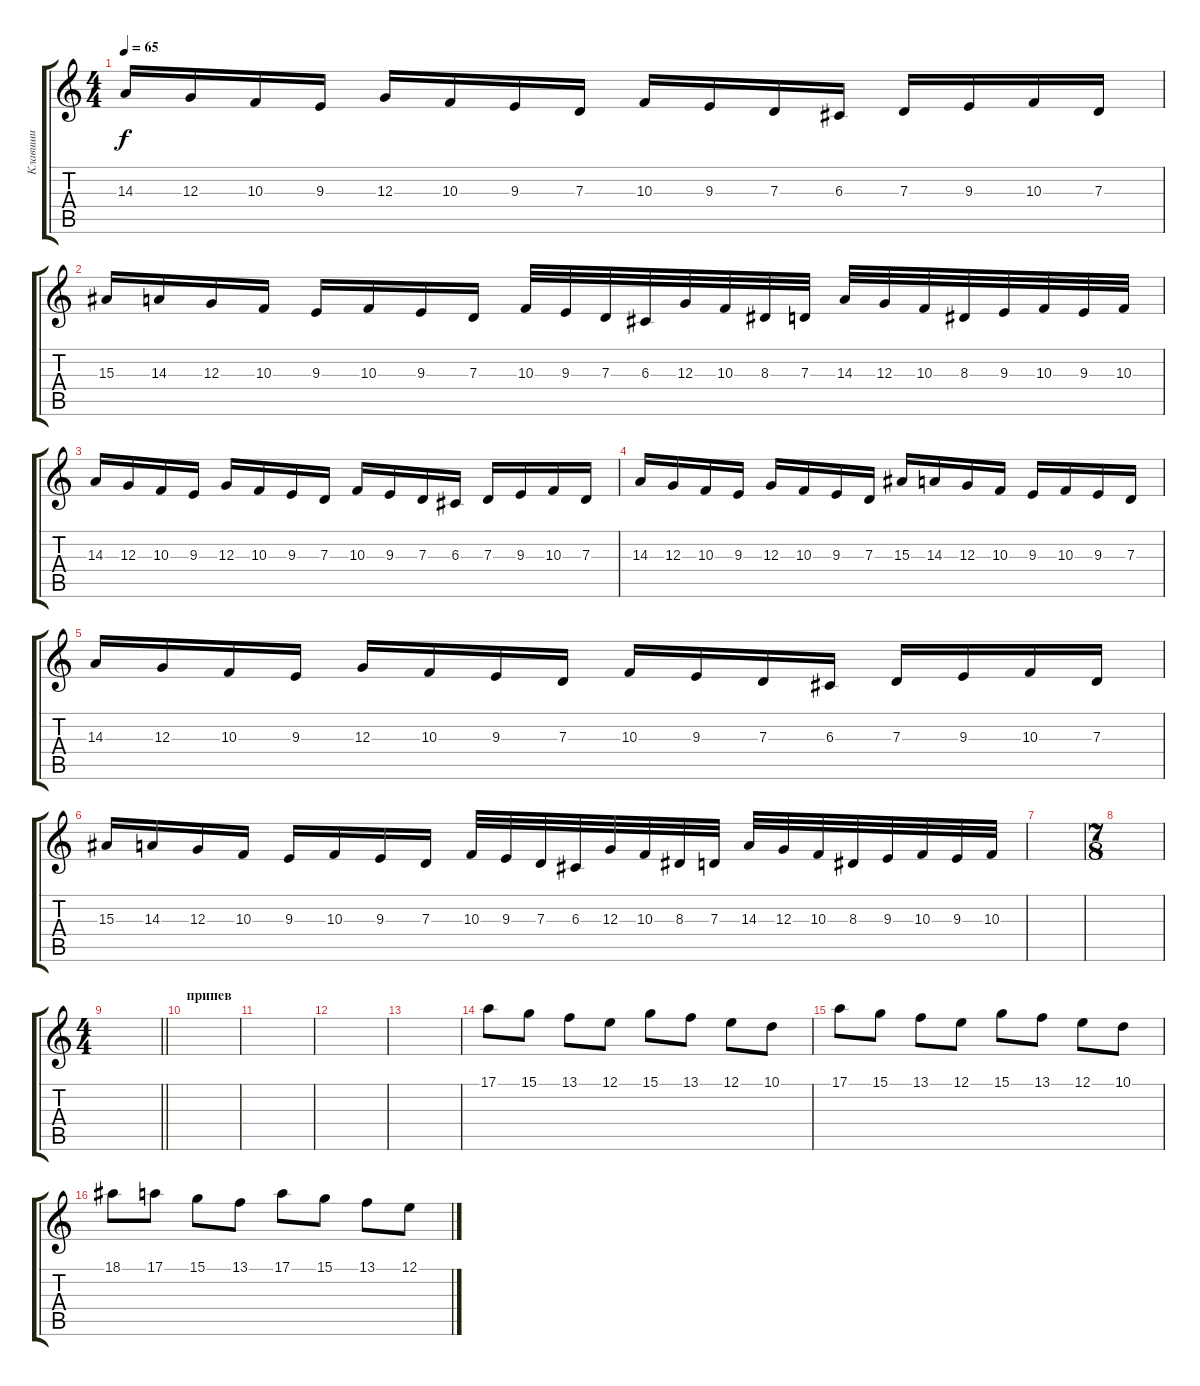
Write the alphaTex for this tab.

\track ("Клавиши" "Клавиши") {instrument sitar}
\staff {score tabs}
\tuning (E4 B3 G3 D3 A2 E2) {hide}
\ts (4 4)
\tempo 65
\clef g2
\ks c
14.3.16{dy f} 12.3.16 10.3.16 9.3.16 12.3.16 10.3.16 9.3.16 7.3.16 10.3.16 9.3.16 7.3.16 6.3.16 7.3.16 9.3.16 10.3.16 7.3.16 |
15.3.16 14.3.16 12.3.16 10.3.16 9.3.16 10.3.16 9.3.16 7.3.16 10.3.32 9.3.32 7.3.32 6.3.32 12.3.32 10.3.32 8.3.32 7.3.32 14.3.32 12.3.32 10.3.32 8.3.32 9.3.32 10.3.32 9.3.32 10.3.32 |
14.3.16 12.3.16 10.3.16 9.3.16 12.3.16 10.3.16 9.3.16 7.3.16 10.3.16 9.3.16 7.3.16 6.3.16 7.3.16 9.3.16 10.3.16 7.3.16 |
14.3.16 12.3.16 10.3.16 9.3.16 12.3.16 10.3.16 9.3.16 7.3.16 15.3.16 14.3.16 12.3.16 10.3.16 9.3.16 10.3.16 9.3.16 7.3.16 |
14.3.16 12.3.16 10.3.16 9.3.16 12.3.16 10.3.16 9.3.16 7.3.16 10.3.16 9.3.16 7.3.16 6.3.16 7.3.16 9.3.16 10.3.16 7.3.16 |
15.3.16 14.3.16 12.3.16 10.3.16 9.3.16 10.3.16 9.3.16 7.3.16 10.3.32 9.3.32 7.3.32 6.3.32 12.3.32 10.3.32 8.3.32 7.3.32 14.3.32 12.3.32 10.3.32 8.3.32 9.3.32 10.3.32 9.3.32 10.3.32 |
|
\ts (7 8)
|
\ts (4 4)
\barLineRight lightlight
|
\section ("" "припев")
|
|
|
|
17.1.8 15.1.8 13.1.8 12.1.8 15.1.8 13.1.8 12.1.8 10.1.8 |
17.1.8 15.1.8 13.1.8 12.1.8 15.1.8 13.1.8 12.1.8 10.1.8 |
18.1.8 17.1.8 15.1.8 13.1.8 17.1.8 15.1.8 13.1.8 12.1.8
